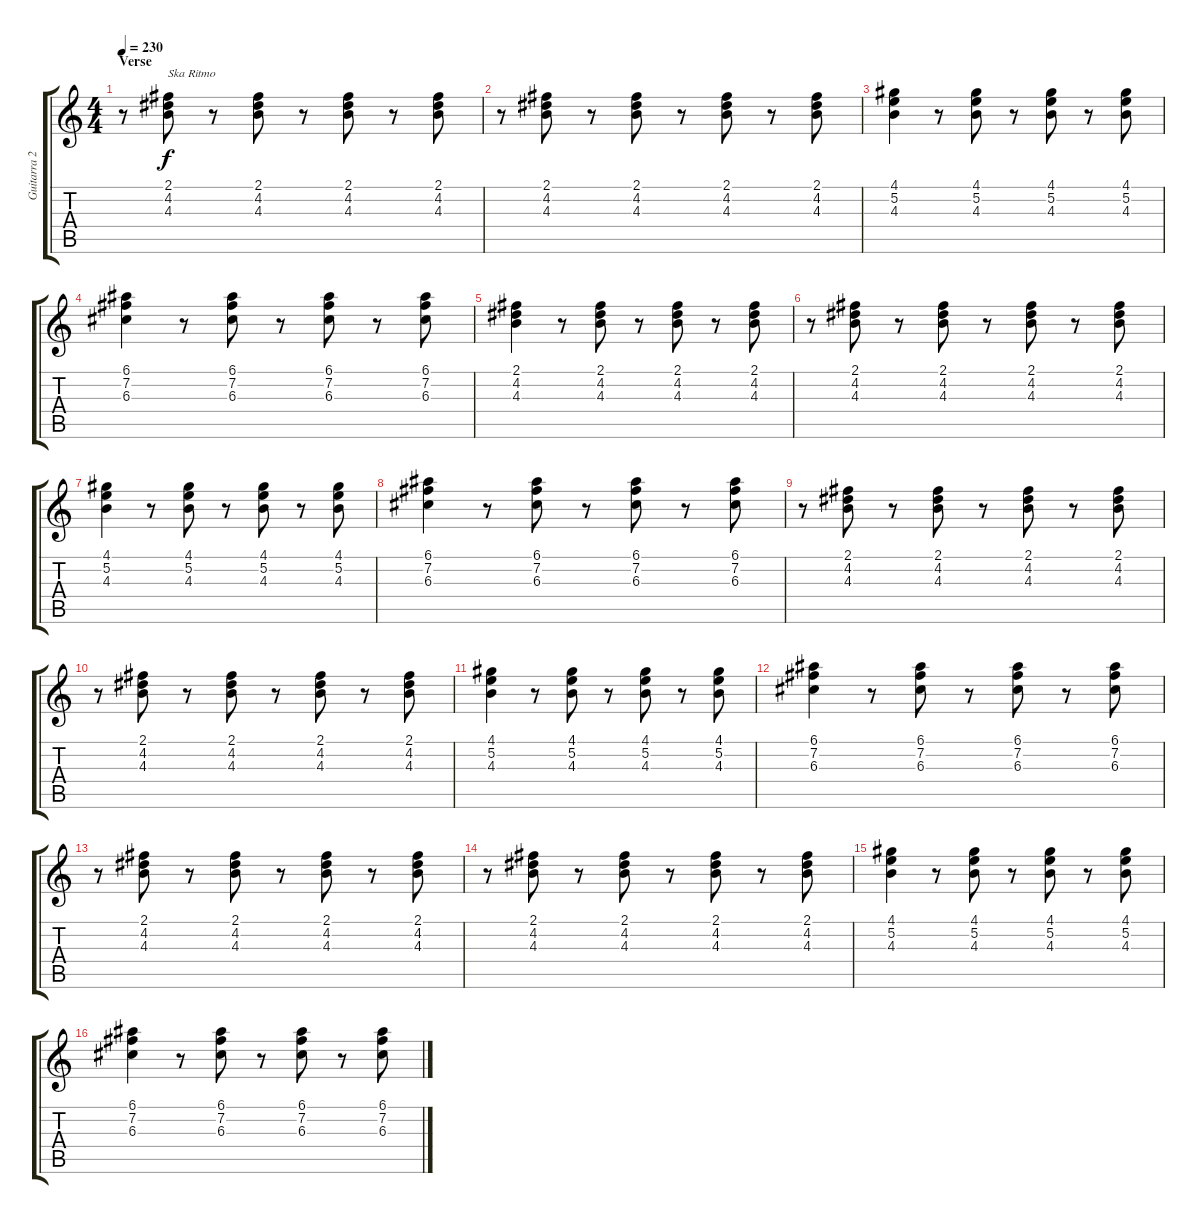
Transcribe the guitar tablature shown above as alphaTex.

\track ("Guitarra 2 - Erik" "Guitarra 2") {instrument distortionguitar}
\staff {score tabs}
\tuning (E4 B3 G3 D3 A2 E2) {hide}
\ts (4 4)
\section ("" "Verse")
\tempo 230
\clef g2
\ks c
r.8{dy f} (2.1 4.2 4.3).8{txt "Ska Ritmo"} r.8 (2.1 4.2 4.3).8 r.8 (2.1 4.2 4.3).8 r.8 (2.1 4.2 4.3).8 |
r.8 (2.1 4.2 4.3).8 r.8 (2.1 4.2 4.3).8 r.8 (2.1 4.2 4.3).8 r.8 (2.1 4.2 4.3).8 |
(4.1 5.2 4.3).4 r.8 (4.1 5.2 4.3).8 r.8 (4.1 5.2 4.3).8 r.8 (4.1 5.2 4.3).8 |
(6.1 7.2 6.3).4 r.8 (6.1 7.2 6.3).8 r.8 (6.1 7.2 6.3).8 r.8 (6.1 7.2 6.3).8 |
(2.1 4.2 4.3).4 r.8 (2.1 4.2 4.3).8 r.8 (2.1 4.2 4.3).8 r.8 (2.1 4.2 4.3).8 |
r.8 (2.1 4.2 4.3).8 r.8 (2.1 4.2 4.3).8 r.8 (2.1 4.2 4.3).8 r.8 (2.1 4.2 4.3).8 |
(4.1 5.2 4.3).4 r.8 (4.1 5.2 4.3).8 r.8 (4.1 5.2 4.3).8 r.8 (4.1 5.2 4.3).8 |
(6.1 7.2 6.3).4 r.8 (6.1 7.2 6.3).8 r.8 (6.1 7.2 6.3).8 r.8 (6.1 7.2 6.3).8 |
r.8 (2.1 4.2 4.3).8 r.8 (2.1 4.2 4.3).8 r.8 (2.1 4.2 4.3).8 r.8 (2.1 4.2 4.3).8 |
r.8 (2.1 4.2 4.3).8 r.8 (2.1 4.2 4.3).8 r.8 (2.1 4.2 4.3).8 r.8 (2.1 4.2 4.3).8 |
(4.1 5.2 4.3).4 r.8 (4.1 5.2 4.3).8 r.8 (4.1 5.2 4.3).8 r.8 (4.1 5.2 4.3).8 |
(6.1 7.2 6.3).4 r.8 (6.1 7.2 6.3).8 r.8 (6.1 7.2 6.3).8 r.8 (6.1 7.2 6.3).8 |
r.8 (2.1 4.2 4.3).8 r.8 (2.1 4.2 4.3).8 r.8 (2.1 4.2 4.3).8 r.8 (2.1 4.2 4.3).8 |
r.8 (2.1 4.2 4.3).8 r.8 (2.1 4.2 4.3).8 r.8 (2.1 4.2 4.3).8 r.8 (2.1 4.2 4.3).8 |
(4.1 5.2 4.3).4 r.8 (4.1 5.2 4.3).8 r.8 (4.1 5.2 4.3).8 r.8 (4.1 5.2 4.3).8 |
(6.1 7.2 6.3).4 r.8 (6.1 7.2 6.3).8 r.8 (6.1 7.2 6.3).8 r.8 (6.1 7.2 6.3).8
